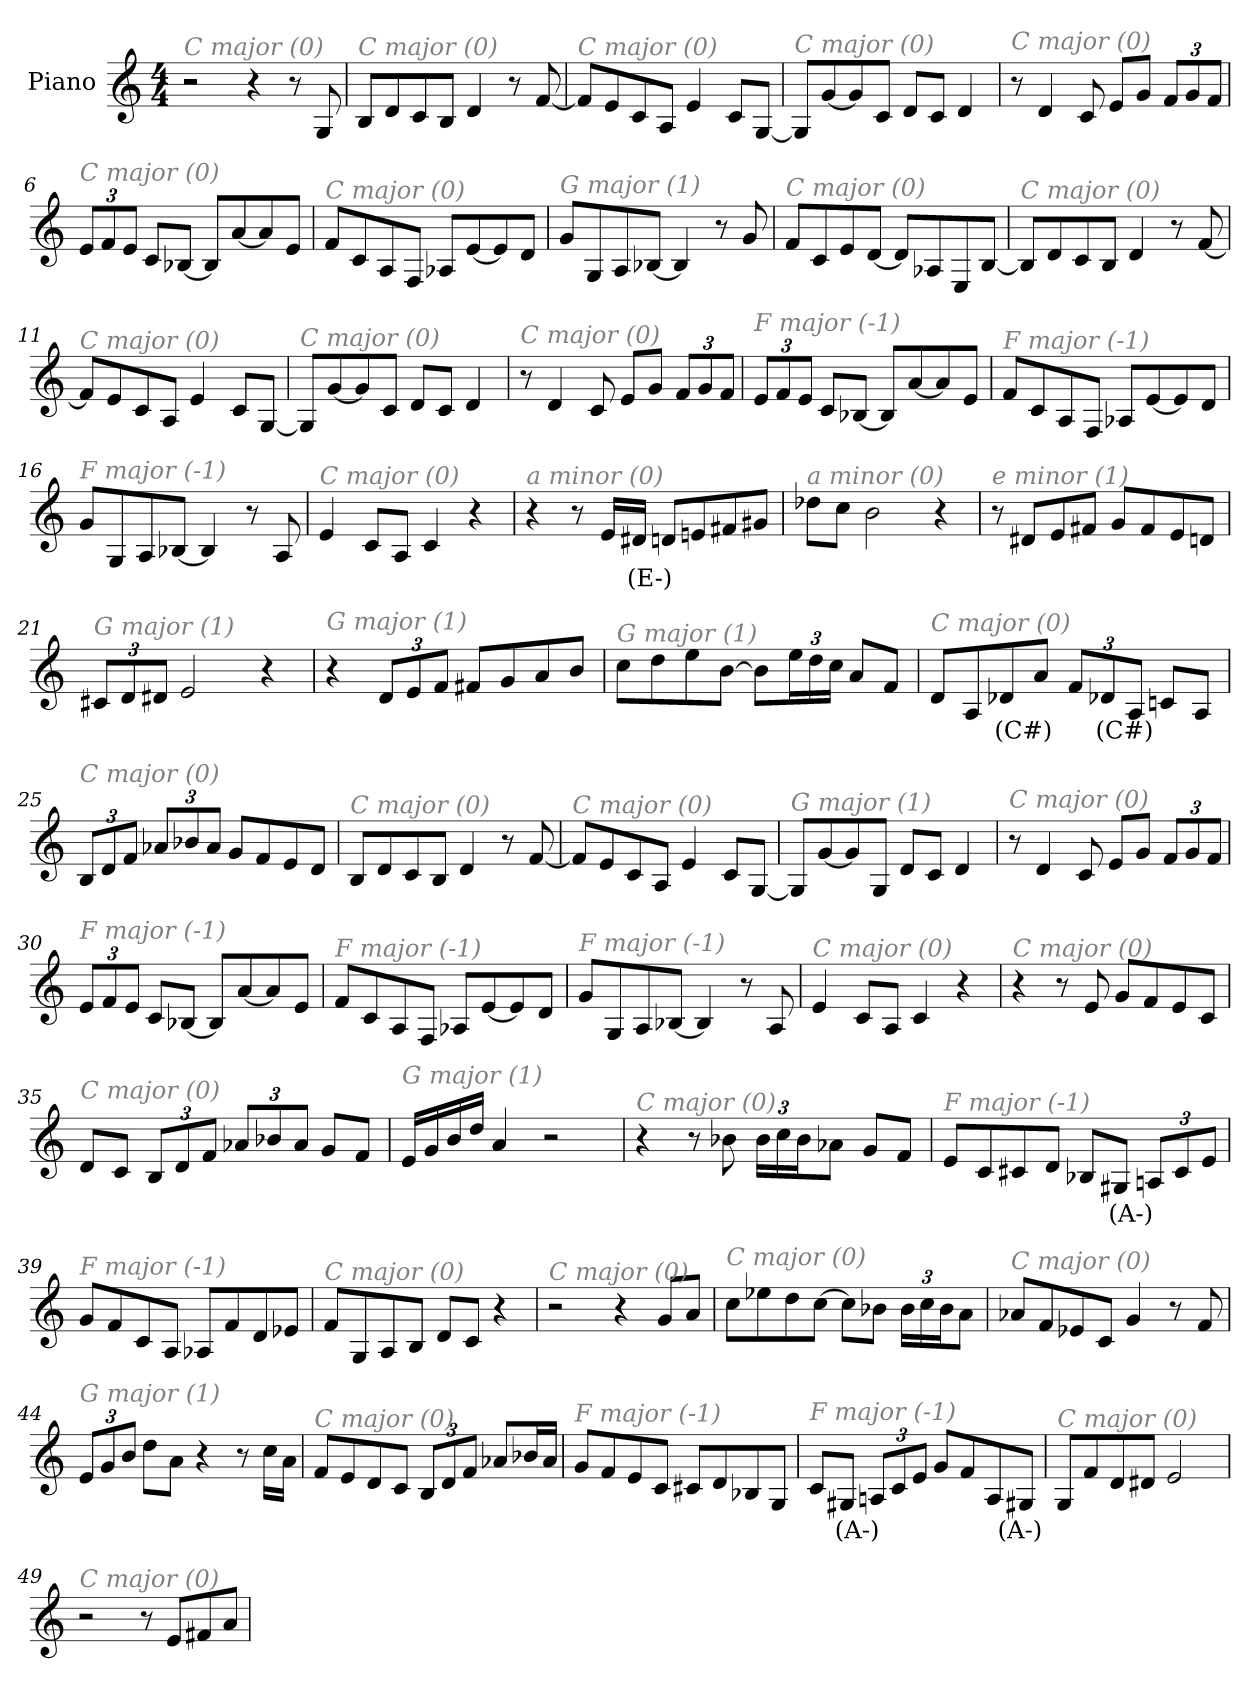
**kern	**text
*part1	*part1
*staff1	*staff1
*I"Piano	*
*I'Pno	*
*clefG2	*
*k[]	*
*M4/4	*
*MM230	*
=1	=1
!LO:TX:i:color=#808080:t=C major (0)	!
2r	.
4r	.
8r	.
8G/	.
=2	=2
!LO:TX:i:color=#808080:t=C major (0)	!
8B/L	.
8d/	.
8c/	.
8B/J	.
4d/	.
8r	.
[8f/	.
=3	=3
!LO:TX:i:color=#808080:t=C major (0)	!
8f/L]	.
8e/	.
8c/	.
8A/J	.
4e/	.
8c/L	.
[8G/J	.
=4	=4
!LO:TX:i:color=#808080:t=C major (0)	!
8G/L]	.
[8g/	.
8g/]	.
8c/J	.
8d/L	.
8c/J	.
4d/	.
!!LO:LB:g=z
=5	=5
!LO:TX:i:color=#808080:t=C major (0)	!
8r	.
4d/	.
8c/	.
8e/L	.
8g/J	.
*Xbrackettup	*
12f/L	.
12g/	.
12f/J	.
=6	=6
!LO:TX:i:color=#808080:t=C major (0)	!
12e/L	.
12f/	.
12e/J	.
8c/L	.
[8B-X/J	.
8B-/L]	.
[8a/	.
8a/]	.
8e/J	.
=7	=7
!LO:TX:i:color=#808080:t=C major (0)	!
8f/L	.
8c/	.
8A/	.
8F/J	.
8A-X/L	.
[8e/	.
8e/]	.
8d/J	.
=8	=8
!LO:TX:i:color=#808080:t=G major (1)	!
8g/L	.
8G/	.
8A/	.
[8B-X/J	.
4B-/]	.
8r	.
8g/	.
!!LO:LB:g=z
=9	=9
!LO:TX:i:color=#808080:t=C major (0)	!
8f/L	.
8c/	.
8e/	.
[8d/J	.
8d/L]	.
8A-X/	.
8E/	.
[8B/J	.
=10	=10
!LO:TX:i:color=#808080:t=C major (0)	!
8B/L]	.
8d/	.
8c/	.
8B/J	.
4d/	.
8r	.
[8f/	.
=11	=11
!LO:TX:i:color=#808080:t=C major (0)	!
8f/L]	.
8e/	.
8c/	.
8A/J	.
4e/	.
8c/L	.
[8G/J	.
=12	=12
!LO:TX:i:color=#808080:t=C major (0)	!
8G/L]	.
[8g/	.
8g/]	.
8c/J	.
8d/L	.
8c/J	.
4d/	.
!!LO:LB:g=z
=13	=13
!LO:TX:i:color=#808080:t=C major (0)	!
8r	.
4d/	.
8c/	.
8e/L	.
8g/J	.
12f/L	.
12g/	.
12f/J	.
=14	=14
!LO:TX:i:color=#808080:t=F major (-1)	!
12e/L	.
12f/	.
12e/J	.
8c/L	.
[8B-X/J	.
8B-/L]	.
[8a/	.
8a/]	.
8e/J	.
=15	=15
!LO:TX:i:color=#808080:t=F major (-1)	!
8f/L	.
8c/	.
8A/	.
8F/J	.
8A-X/L	.
[8e/	.
8e/]	.
8d/J	.
=16	=16
!LO:TX:i:color=#808080:t=F major (-1)	!
8g/L	.
8G/	.
8A/	.
[8B-X/J	.
4B-/]	.
8r	.
8A/	.
!!LO:LB:g=z
=17	=17
!LO:TX:i:color=#808080:t=C major (0)	!
4e/	.
8c/L	.
8A/J	.
4c/	.
4r	.
=18	=18
!LO:TX:i:color=#808080:t=a minor (0)	!
4r	.
8r	.
16e/LL	.
16d#Xi/JJ	(E-)
8d/L	.
8en/	.
8f#X/	.
8g#X/J	.
=19	=19
!LO:TX:i:color=#808080:t=a minor (0)	!
8dd-X\L	.
8cc\J	.
2b\	.
4r	.
=20	=20
!LO:TX:i:color=#808080:t=e minor (1)	!
8r	.
8d#X/L	.
8e/	.
8f#X/J	.
8g/L	.
8f#/	.
8e/	.
8dn/J	.
=21	=21
!LO:TX:i:color=#808080:t=G major (1)	!
12c#X/L	.
12d/	.
12d#X/J	.
2e/	.
4r	.
!!LO:LB:g=z
=22	=22
!LO:TX:i:color=#808080:t=G major (1)	!
4r	.
12d/L	.
12e/	.
12f/J	.
8f#X/L	.
8g/	.
8a/	.
8b/J	.
=23	=23
!LO:TX:i:color=#808080:t=G major (1)	!
8cc\L	.
8dd\	.
8ee\	.
[8b\J	.
8b\L]	.
24ee\L	.
24dd\	.
24cc\JJ	.
8a/L	.
8f/J	.
=24	=24
!LO:TX:i:color=#808080:t=C major (0)	!
8d/L	.
8A/	.
8d-Xi/	(C#)
8a/J	.
12f/L	.
12d-Xi/	(C#)
12A/J	.
8cn/L	.
8A/J	.
=25	=25
!LO:TX:i:color=#808080:t=C major (0)	!
12B/L	.
12d/	.
12f/J	.
12a-X/L	.
12b-X/	.
12a-/J	.
8g/L	.
8f/	.
8e/	.
8d/J	.
!!LO:LB:g=z
=26	=26
!LO:TX:i:color=#808080:t=C major (0)	!
8B/L	.
8d/	.
8c/	.
8B/J	.
4d/	.
8r	.
[8f/	.
=27	=27
!LO:TX:i:color=#808080:t=C major (0)	!
8f/L]	.
8e/	.
8c/	.
8A/J	.
4e/	.
8c/L	.
[8G/J	.
=28	=28
!LO:TX:i:color=#808080:t=G major (1)	!
8G/L]	.
[8g/	.
8g/]	.
8G/J	.
8d/L	.
8c/J	.
4d/	.
=29	=29
!LO:TX:i:color=#808080:t=C major (0)	!
8r	.
4d/	.
8c/	.
8e/L	.
8g/J	.
12f/L	.
12g/	.
12f/J	.
!!LO:LB:g=z
=30	=30
!LO:TX:i:color=#808080:t=F major (-1)	!
12e/L	.
12f/	.
12e/J	.
8c/L	.
[8B-X/J	.
8B-/L]	.
[8a/	.
8a/]	.
8e/J	.
=31	=31
!LO:TX:i:color=#808080:t=F major (-1)	!
8f/L	.
8c/	.
8A/	.
8F/J	.
8A-X/L	.
[8e/	.
8e/]	.
8d/J	.
=32	=32
!LO:TX:i:color=#808080:t=F major (-1)	!
8g/L	.
8G/	.
8A/	.
[8B-X/J	.
4B-/]	.
8r	.
8A/	.
=33	=33
!LO:TX:i:color=#808080:t=C major (0)	!
4e/	.
8c/L	.
8A/J	.
4c/	.
4r	.
!!LO:LB:g=z
=34	=34
!LO:TX:i:color=#808080:t=C major (0)	!
4r	.
8r	.
8e/	.
8g/L	.
8f/	.
8e/	.
8c/J	.
=35	=35
!LO:TX:i:color=#808080:t=C major (0)	!
8d/L	.
8c/J	.
12B/L	.
12d/	.
12f/J	.
12a-X/L	.
12b-X/	.
12a-/J	.
8g/L	.
8f/J	.
=36	=36
!LO:TX:i:color=#808080:t=G major (1)	!
16e/LL	.
16g/	.
16b/	.
16dd/JJ	.
4a/	.
2r	.
=37	=37
!LO:TX:i:color=#808080:t=C major (0)	!
4r	.
8r	.
8b-X\	.
24b-\LL	.
24cc\	.
24b-\J	.
8a-X\J	.
8g/L	.
8f/J	.
!!LO:LB:g=z
=38	=38
!LO:TX:i:color=#808080:t=F major (-1)	!
8e/L	.
8c/	.
8c#X/	.
8d/J	.
8B-X/L	.
8G#Xi/J	(A-)
12An/L	.
12c#/	.
12e/J	.
=39	=39
!LO:TX:i:color=#808080:t=F major (-1)	!
8g/L	.
8f/	.
8c/	.
8A/J	.
8A-X/L	.
8f/	.
8d/	.
8e-X/J	.
=40	=40
!LO:TX:i:color=#808080:t=C major (0)	!
8f/L	.
8G/	.
8A/	.
8B/J	.
8d/L	.
8c/J	.
4r	.
=41	=41
!LO:TX:i:color=#808080:t=C major (0)	!
2r	.
4r	.
8g/L	.
8a/J	.
!!LO:PB:g=z
=42	=42
!LO:TX:i:color=#808080:t=C major (0)	!
8cc\L	.
8ee-X\	.
8dd\	.
[8cc\J	.
8cc\L]	.
8b-X\J	.
24b-\LL	.
24cc\	.
24b-\J	.
8a\J	.
=43	=43
!LO:TX:i:color=#808080:t=C major (0)	!
8a-X/L	.
8f/	.
8e-X/	.
8c/J	.
4g/	.
8r	.
8f/	.
=44	=44
!LO:TX:i:color=#808080:t=G major (1)	!
12e/L	.
12g/	.
12b/J	.
8dd\L	.
8a\J	.
4r	.
8r	.
16cc\LL	.
16a\JJ	.
=45	=45
!LO:TX:i:color=#808080:t=C major (0)	!
8f/L	.
8e/	.
8d/	.
8c/J	.
12B/L	.
12d/	.
12f/J	.
8a-X/L	.
16b-X/L	.
16a-/JJ	.
!!LO:LB:g=z
=46	=46
!LO:TX:i:color=#808080:t=F major (-1)	!
8g/L	.
8f/	.
8e/	.
8c/J	.
8c#X/L	.
8d/	.
8B-X/	.
8G/J	.
=47	=47
!LO:TX:i:color=#808080:t=F major (-1)	!
8c/L	.
8G#Xi/J	(A-)
12An/L	.
12c/	.
12e/J	.
8g/L	.
8f/	.
8A/	.
8G#Xi/J	(A-)
=48	=48
!LO:TX:i:color=#808080:t=C major (0)	!
8G/L	.
8f/	.
8d/	.
8d#X/J	.
2e/	.
=49	=49
!LO:TX:i:color=#808080:t=C major (0)	!
2r	.
8r	.
8e/L	.
8f#X/	.
8a/J	.
=	=
*-	*-
